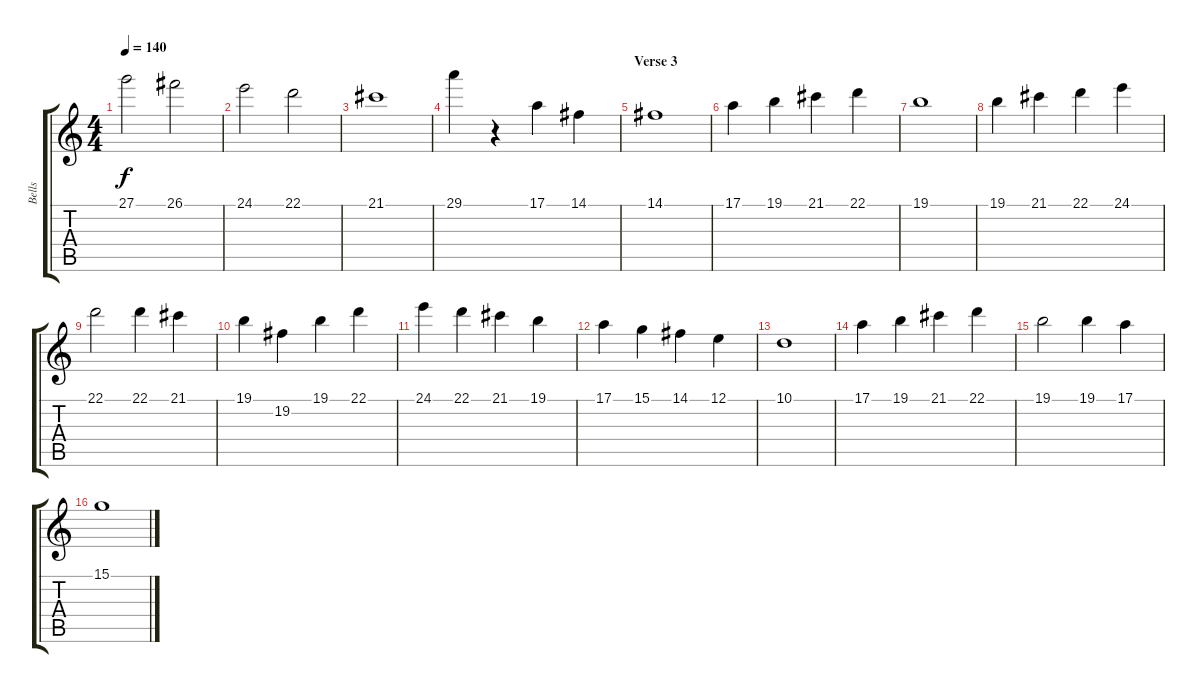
\track ("Bells" "Bells") {instrument celesta}
\staff {score tabs}
\tuning (E4 B3 G3 D3 A2 E2) {hide}
\ts (4 4)
\tempo 140
\clef g2
\ks c
27.1.2{dy f} 26.1.2 |
24.1.2 22.1.2 |
21.1.1 |
29.1.4 r.4 17.1.4 14.1.4 |
\section ("" "Verse 3")
14.1.1 |
17.1.4 19.1.4 21.1.4 22.1.4 |
19.1.1 |
19.1.4 21.1.4 22.1.4 24.1.4 |
22.1.2 22.1.4 21.1.4 |
19.1.4 19.2.4 19.1.4 22.1.4 |
24.1.4 22.1.4 21.1.4 19.1.4 |
17.1.4 15.1.4 14.1.4 12.1.4 |
10.1.1 |
17.1.4 19.1.4 21.1.4 22.1.4 |
19.1.2 19.1.4 17.1.4 |
15.1.1
